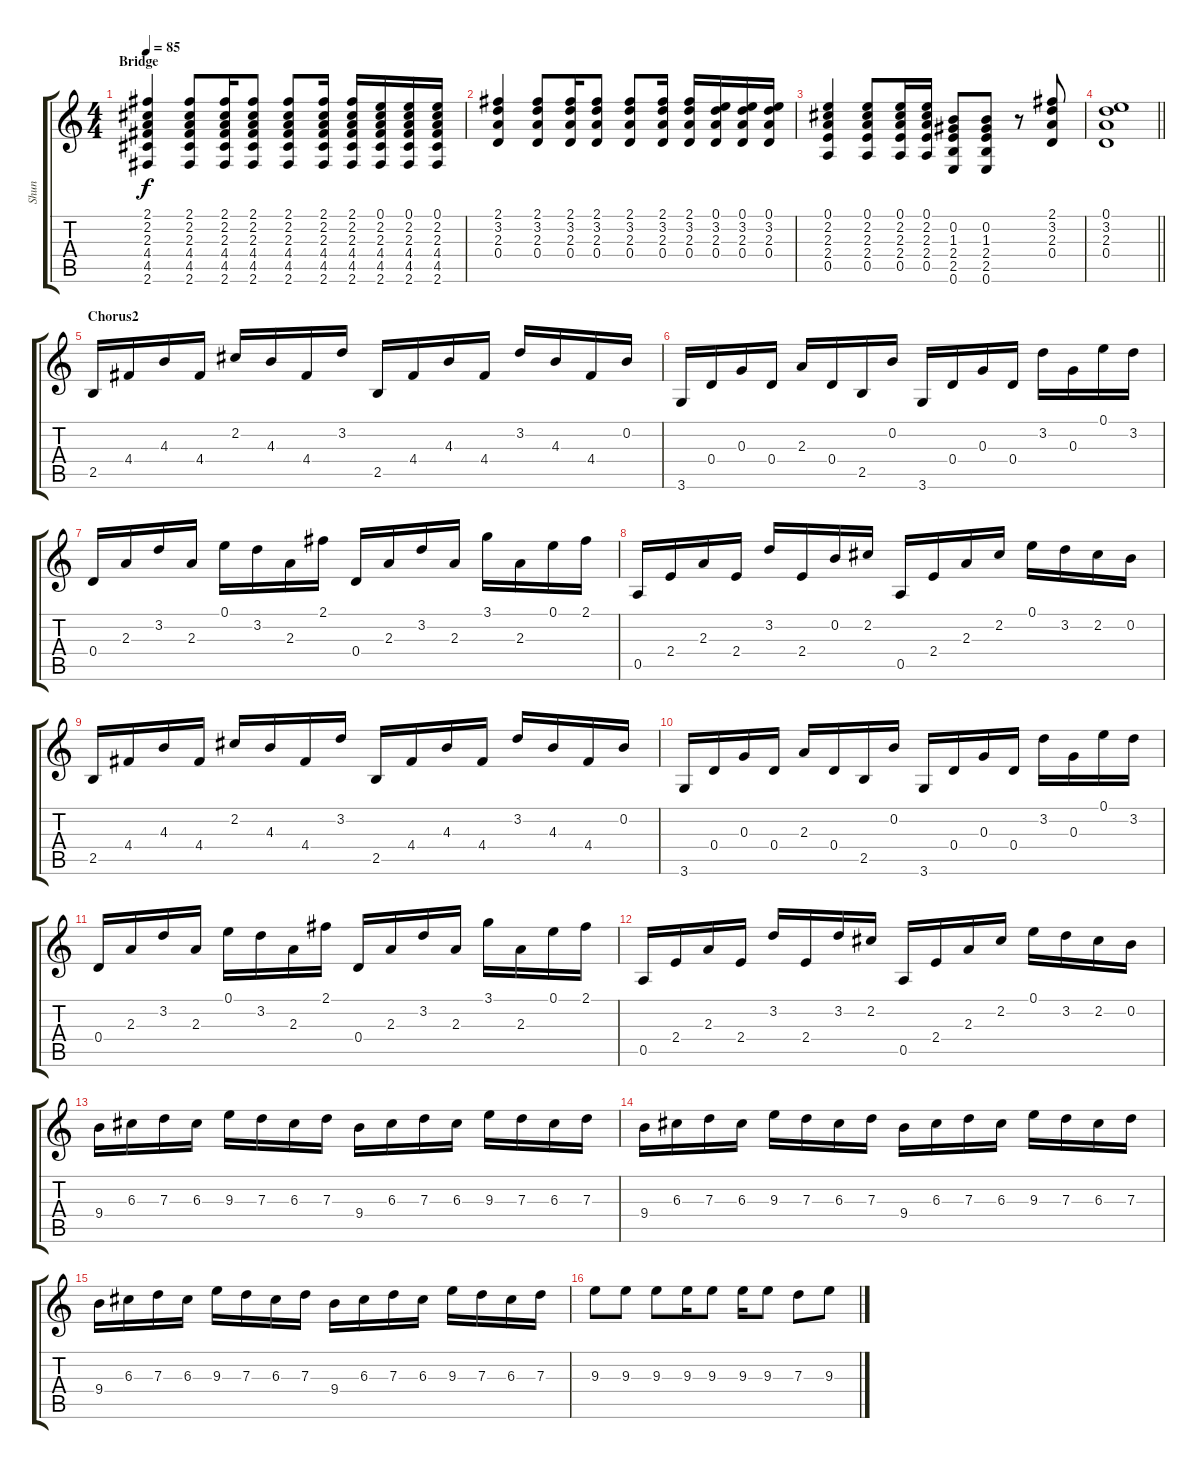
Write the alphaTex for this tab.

\track ("Shun" "Shun") {instrument acousticguitarsteel}
\staff {score tabs}
\tuning (E4 B3 G3 D3 A2 E2) {hide}
\ts (4 4)
\section ("" "Bridge")
\tempo 85
\clef g2
\ks c
(2.1 2.2 2.3 4.4 4.5 2.6).4{dy f} (2.1 2.2 2.3 4.4 4.5 2.6).8 (2.1 2.2 2.3 4.4 4.5 2.6).16 (2.1 2.2 2.3 4.4 4.5 2.6).8 (2.1 2.2 2.3 4.4 4.5 2.6).8 (2.1 2.2 2.3 4.4 4.5 2.6).16 (2.1 2.2 2.3 4.4 4.5 2.6).16 (0.1 2.2 2.3 4.4 4.5 2.6).16 (0.1 2.2 2.3 4.4 4.5 2.6).16 (0.1 2.2 2.3 4.4 4.5 2.6).16 |
(2.1 3.2 2.3 0.4).4 (2.1 3.2 2.3 0.4).8 (2.1 3.2 2.3 0.4).16 (2.1 3.2 2.3 0.4).8 (2.1 3.2 2.3 0.4).8 (2.1 3.2 2.3 0.4).16 (2.1 3.2 2.3 0.4).16 (0.1 3.2 2.3 0.4).16 (0.1 3.2 2.3 0.4).16 (0.1 3.2 2.3 0.4).16 |
(0.1 2.2 2.3 2.4 0.5).4 (0.1 2.2 2.3 2.4 0.5).8 (0.1 2.2 2.3 2.4 0.5).16 (0.1 2.2 2.3 2.4 0.5).16 (0.2 1.3 2.4 2.5 0.6).8 (0.2 1.3 2.4 2.5 0.6).8 r.8 (2.1 3.2 2.3 0.4).8 |
\barLineRight lightlight
(0.1 3.2 2.3 0.4).1 |
\section ("" "Chorus2")
2.5.16 4.4.16 4.3.16 4.4.16 2.2.16 4.3.16 4.4.16 3.2.16 2.5.16 4.4.16 4.3.16 4.4.16 3.2.16 4.3.16 4.4.16 0.2.16 |
3.6.16 0.4.16 0.3.16 0.4.16 2.3.16 0.4.16 2.5.16 0.2.16 3.6.16 0.4.16 0.3.16 0.4.16 3.2.16 0.3.16 0.1.16 3.2.16 |
0.4.16 2.3.16 3.2.16 2.3.16 0.1.16 3.2.16 2.3.16 2.1.16 0.4.16 2.3.16 3.2.16 2.3.16 3.1.16 2.3.16 0.1.16 2.1.16 |
0.5.16 2.4.16 2.3.16 2.4.16 3.2.16 2.4.16 0.2.16 2.2.16 0.5.16 2.4.16 2.3.16 2.2.16 0.1.16 3.2.16 2.2.16 0.2.16 |
2.5.16 4.4.16 4.3.16 4.4.16 2.2.16 4.3.16 4.4.16 3.2.16 2.5.16 4.4.16 4.3.16 4.4.16 3.2.16 4.3.16 4.4.16 0.2.16 |
3.6.16 0.4.16 0.3.16 0.4.16 2.3.16 0.4.16 2.5.16 0.2.16 3.6.16 0.4.16 0.3.16 0.4.16 3.2.16 0.3.16 0.1.16 3.2.16 |
0.4.16 2.3.16 3.2.16 2.3.16 0.1.16 3.2.16 2.3.16 2.1.16 0.4.16 2.3.16 3.2.16 2.3.16 3.1.16 2.3.16 0.1.16 2.1.16 |
0.5.16 2.4.16 2.3.16 2.4.16 3.2.16 2.4.16 3.2.16 2.2.16 0.5.16 2.4.16 2.3.16 2.2.16 0.1.16 3.2.16 2.2.16 0.2.16 |
9.4.16 6.3.16 7.3.16 6.3.16 9.3.16 7.3.16 6.3.16 7.3.16 9.4.16 6.3.16 7.3.16 6.3.16 9.3.16 7.3.16 6.3.16 7.3.16 |
9.4.16 6.3.16 7.3.16 6.3.16 9.3.16 7.3.16 6.3.16 7.3.16 9.4.16 6.3.16 7.3.16 6.3.16 9.3.16 7.3.16 6.3.16 7.3.16 |
9.4.16 6.3.16 7.3.16 6.3.16 9.3.16 7.3.16 6.3.16 7.3.16 9.4.16 6.3.16 7.3.16 6.3.16 9.3.16 7.3.16 6.3.16 7.3.16 |
9.3.8 9.3.8 9.3.8 9.3.16 9.3.8 9.3.16 9.3.8 7.3.8 9.3.8
